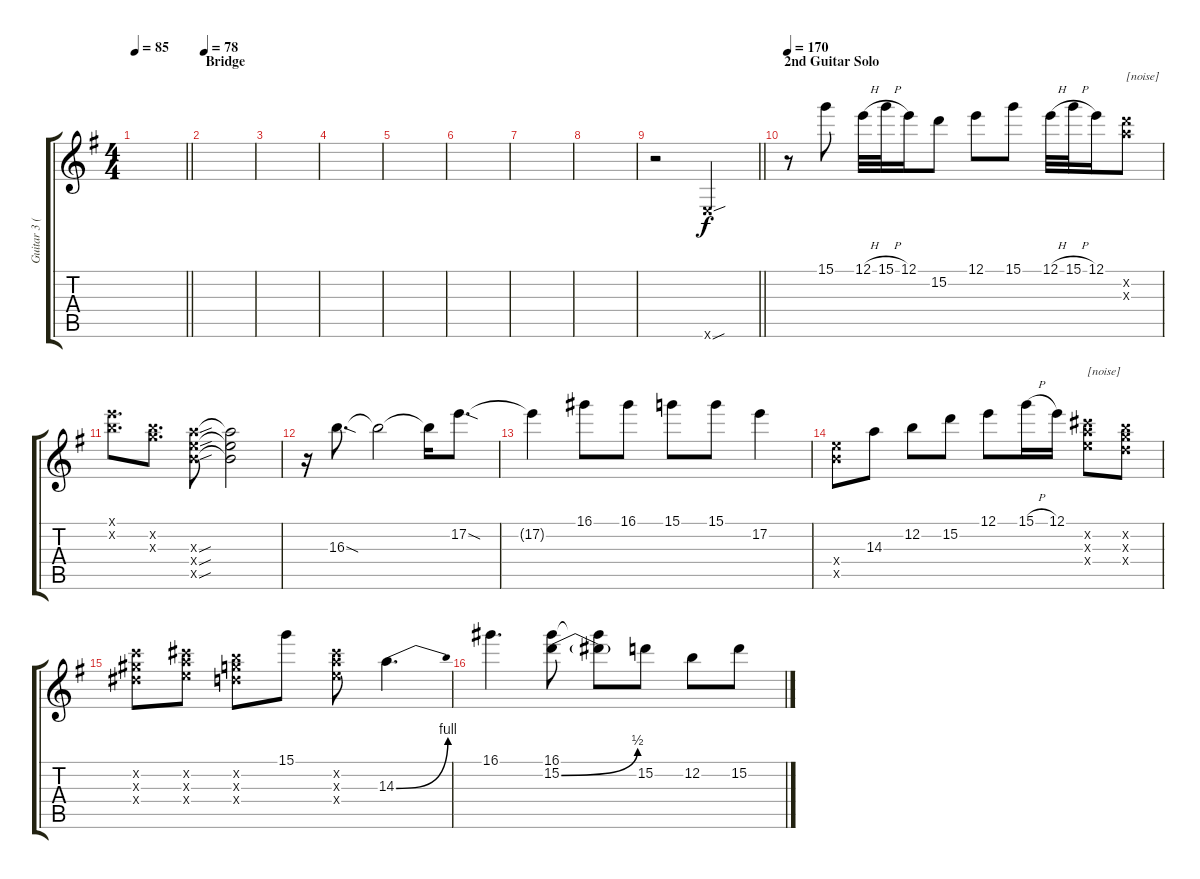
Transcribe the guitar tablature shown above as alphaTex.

\track ("Guitar 3 (ending solo)" "Guitar 3 (") {instrument distortionguitar}
\staff {score tabs}
\tuning (E4 B3 G3 D3 A2 E2) {hide}
\ts (4 4)
\tempo 85
\clef g2
\barLineRight lightlight
\ks eminor
|
\section ("" "Bridge")
\tempo 78
|
|
|
|
|
|
|
\barLineRight lightlight
r.2 0.6{sou x}.2 |
\section ("" "2nd Guitar Solo")
\tempo 170
r.8 15.1.8 12.1{h}.32 15.1{h}.32 12.1.16 15.2.8 12.1.8 15.1.8 12.1{h}.32 15.1{h}.32 12.1.16 (15.2{x} 14.3{x}).8{txt "[noise]"} |
(12.1{x} 12.2{x}).8{d} (12.2{x} 12.3{x}).8{d} (14.3{sou x} 14.4{sou x} 14.5{sou x}).8 (14.3{t} 14.4{t} 14.5{t}).2 |
r.16 16.3{sod}.8{d} 16.3{t}.2 16.3{t}.16 17.2{sod}.8{d} |
17.2{t}.4 16.1.8 16.1.8 15.1.8 15.1.8 17.2.4 |
(14.4{x} 14.5{x}).8 14.3.8 12.2.8 15.2.8 12.1.8 15.1{h}.16 12.1.16 (14.2{x} 14.3{x} 14.4{x}).8{txt "[noise]"} (12.2{x} 12.3{x} 12.4{x}).8 |
(13.2{x} 13.3{x} 13.4{x}).8 (14.2{x} 14.3{x} 14.4{x}).8 (12.2{x} 12.3{x} 12.4{x}).8 15.1.8 (14.2{x} 14.3{x} 14.4{x}).8 14.3{be (bend 0 0 60 4)}.4{d} |
16.1.4{d} (16.1 15.2{be (bend 0 0 60 2)}).8 (16.1{t} 15.2{t}).8 15.2.8 12.2.8 15.2.8
